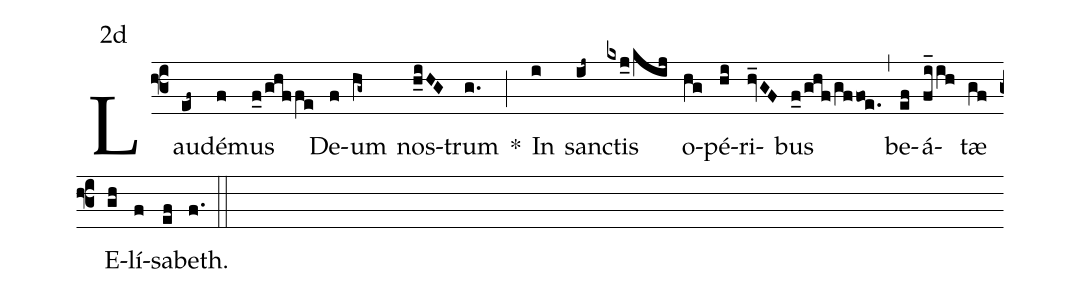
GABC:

mode:2d;
%%
(f3) Lau(ef~)dé(f)mus(f_0/ghf/fe) De(f)um(hg~) nos(h_iHG)trum(g.) <sp>*</sp>(;) In(i) san(ij~)ctis(kxj_0/kij) o(hg)pé(hi)ri(hv_GF)bus(f_0/ghf/gffoe.) (,) be(ef)á(fi_ih)tæ(gf) E(gh)lí(f)sa(ef)beth.(f.) (::)
